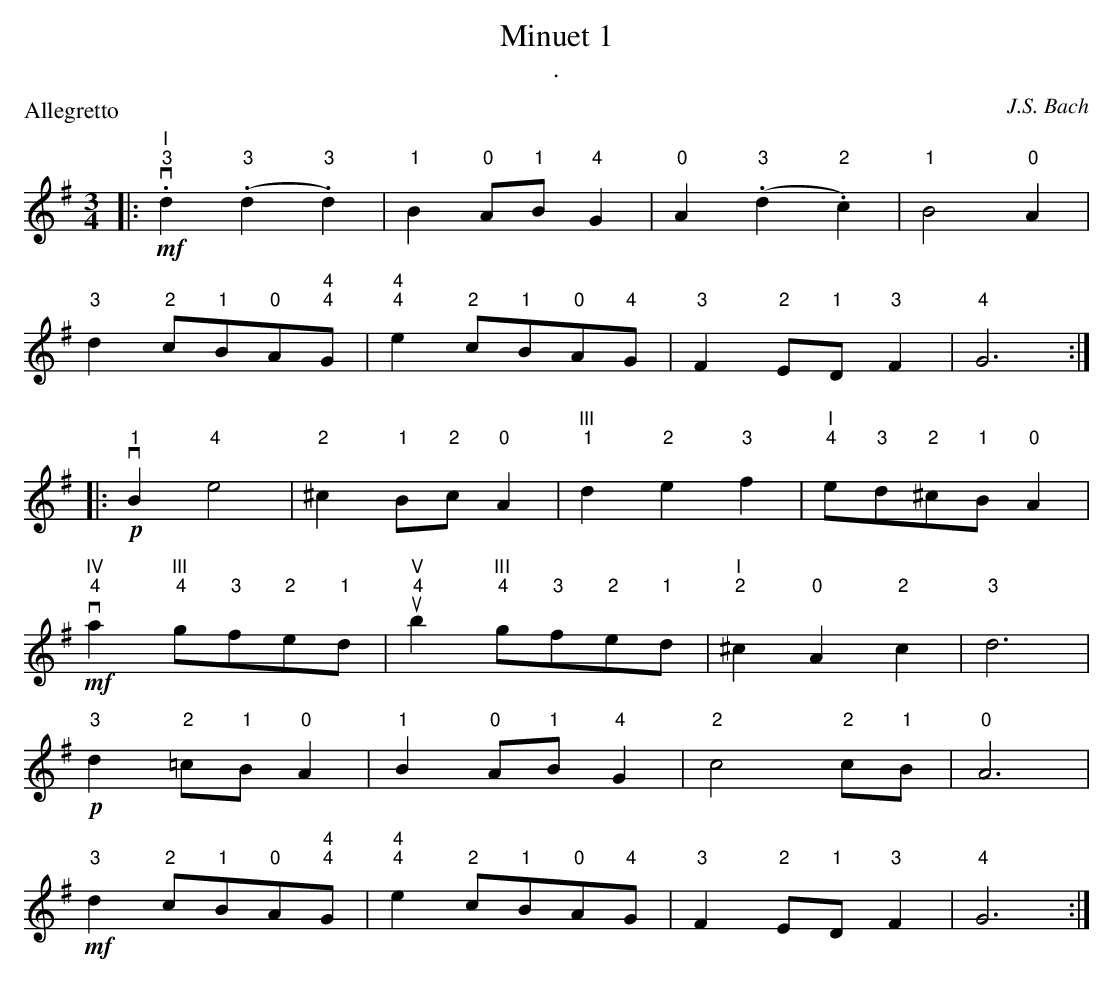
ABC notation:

X:1
T: Minuet 1
T: .
O: J.S. Bach
O: .
P: Allegretto
M: 3/4
L: 1/8
K: G
|: +mf+ v"I""3".d2("3".d2"3".d2) | "1"B2"0"A"1"B"4"G2 | "0"A2("3".d2."2"c2) | "1"B4"0"A2 |
"3"d2"2"c"1"B"0"A"4""4"G | "4""4"e2"2"c"1"B"0"A"4"G | "3"F2"2"E"1"D"3"F2 | "4"G6 :|
|: +p+ v"1"B2"4"e4 | "2"^c2"1"B"2"c"0"A2 | "III""1"d2"2"e2"3"f2 | "I""4"e"3"d"2"^c"1"B"0"A2 |
+mf+ v"IV""4"a2"III""4"g"3"f"2"e"1"d | u"V""4"b2"III""4"g"3"f"2"e"1"d | "I""2"^c2"0"A2"2"c2 | "3"d6 |
+p+ "3"d2"2"=c"1"B"0"A2 | "1"B2"0"A"1"B"4"G2 | "2"c4"2"c"1"B | "0"A6 |
+mf+ "3"d2"2"c"1"B"0"A"4""4"G | "4""4"e2"2"c"1"B"0"A"4"G | "3"F2"2"E"1"D"3"F2 | "4"G6 :|
